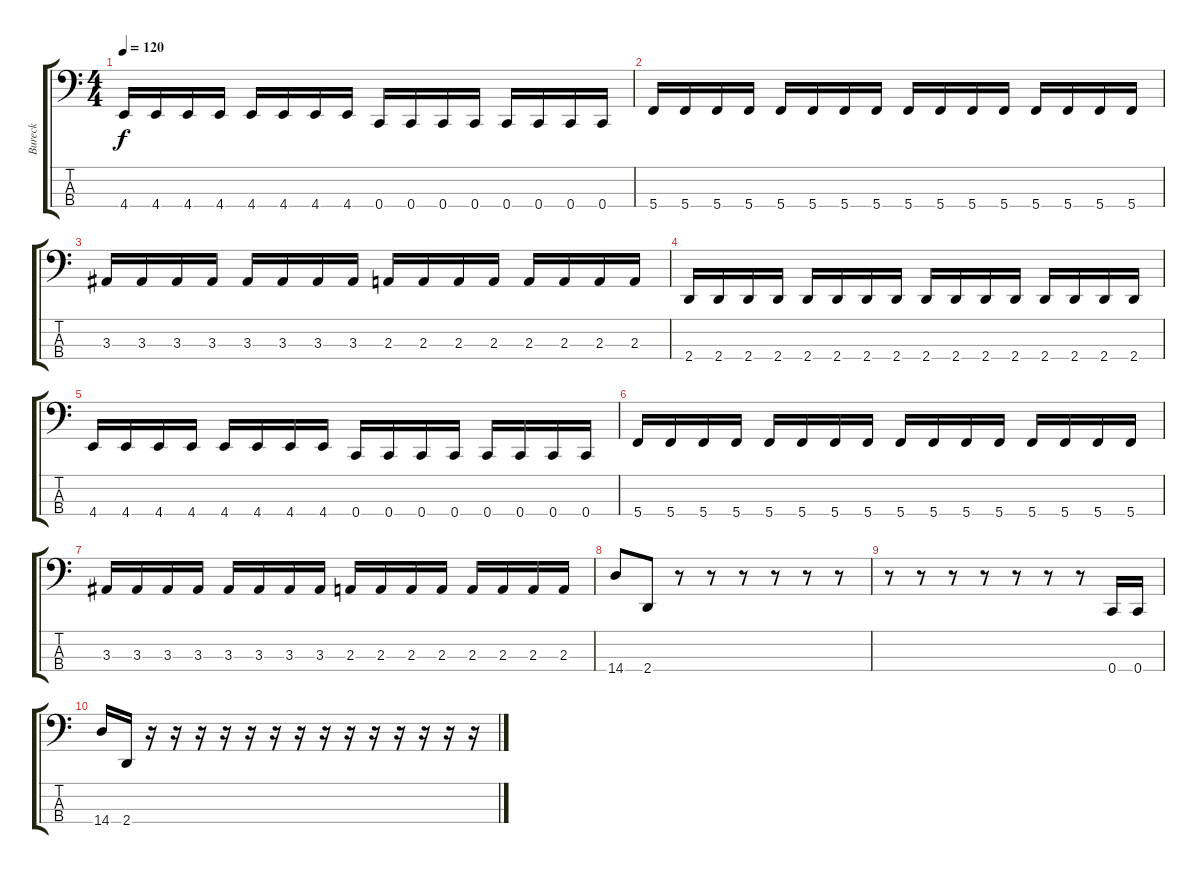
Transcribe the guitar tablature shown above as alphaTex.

\track ("Bureck" "Bureck") {instrument electricbasspick}
\staff {score tabs}
\tuning (F2 C2 G1 C1) {hide}
\ts (4 4)
\tempo 120
\clef f4
\ks c
4.4.16{dy f} 4.4.16 4.4.16 4.4.16 4.4.16 4.4.16 4.4.16 4.4.16 0.4.16 0.4.16 0.4.16 0.4.16 0.4.16 0.4.16 0.4.16 0.4.16 |
5.4.16 5.4.16 5.4.16 5.4.16 5.4.16 5.4.16 5.4.16 5.4.16 5.4.16 5.4.16 5.4.16 5.4.16 5.4.16 5.4.16 5.4.16 5.4.16 |
3.3.16 3.3.16 3.3.16 3.3.16 3.3.16 3.3.16 3.3.16 3.3.16 2.3.16 2.3.16 2.3.16 2.3.16 2.3.16 2.3.16 2.3.16 2.3.16 |
2.4.16 2.4.16 2.4.16 2.4.16 2.4.16 2.4.16 2.4.16 2.4.16 2.4.16 2.4.16 2.4.16 2.4.16 2.4.16 2.4.16 2.4.16 2.4.16 |
4.4.16 4.4.16 4.4.16 4.4.16 4.4.16 4.4.16 4.4.16 4.4.16 0.4.16 0.4.16 0.4.16 0.4.16 0.4.16 0.4.16 0.4.16 0.4.16 |
5.4.16 5.4.16 5.4.16 5.4.16 5.4.16 5.4.16 5.4.16 5.4.16 5.4.16 5.4.16 5.4.16 5.4.16 5.4.16 5.4.16 5.4.16 5.4.16 |
3.3.16 3.3.16 3.3.16 3.3.16 3.3.16 3.3.16 3.3.16 3.3.16 2.3.16 2.3.16 2.3.16 2.3.16 2.3.16 2.3.16 2.3.16 2.3.16 |
14.4.8 2.4.8 r.8 r.8 r.8 r.8 r.8 r.8 |
r.8 r.8 r.8 r.8 r.8 r.8 r.8 0.4.16 0.4.16 |
14.4.16 2.4.16 r.16 r.16 r.16 r.16 r.16 r.16 r.16 r.16 r.16 r.16 r.16 r.16 r.16 r.16
